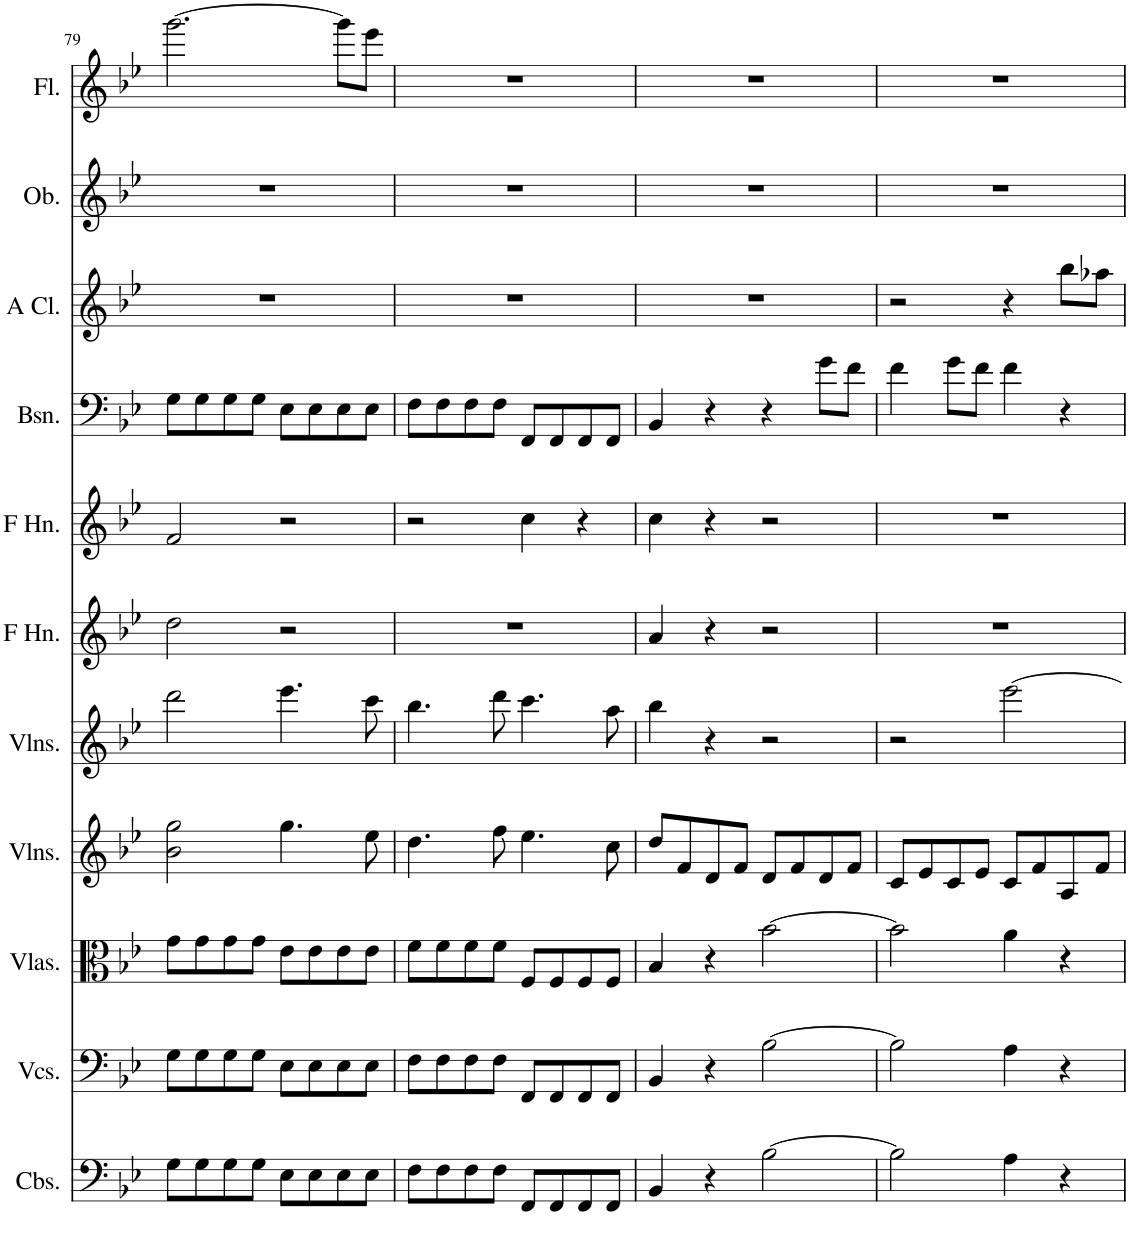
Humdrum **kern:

**kern	**kern	**kern	**kern	**kern	**kern	**kern	**kern	**kern	**kern	**kern
*part11	*part10	*part9	*part8	*part7	*part6	*part5	*part4	*part3	*part2	*part1
*staff11	*staff10	*staff9	*staff8	*staff7	*staff6	*staff5	*staff4	*staff3	*staff2	*staff1
*I"Contrabasses, Basso.	*I"Violoncellos, Violoncello.	*I"Violas, Viola.	*I"Violins, Violino II.	*I"Violins, Violino I.	*I"Horn in F, Corni in G.	*I"Horn in F, Corni in B.	*I"Bassoon, Fagotti.	*I"A Clarinet, Clarinetti.	*I"Oboe, Oboi.	*I"Flute, Flauto.
*I'Cbs.	*I'Vcs.	*I'Vlas.	*I'Vlns.	*I'Vlns.	*	*	*I'Bsn.	*I'A Cl.	*I'Ob.	*I'Fl.
!!LO:PB:g=z
*clefF4	*clefF4	*clefC3	*clefG2	*clefG2	*clefG2	*clefG2	*clefF4	*clefG2	*clefG2	*clefG2
*Trd7c12	*	*	*	*	*Trd4c7	*Trd4c7	*	*Trd2c3	*	*
*k[b-e-]	*k[b-e-]	*k[b-e-]	*k[b-e-]	*k[b-e-]	*k[b-e-]	*k[b-e-]	*k[b-e-]	*k[b-e-]	*k[b-e-]	*k[b-e-]
*M4/4	*M4/4	*M4/4	*M4/4	*M4/4	*M4/4	*M4/4	*M4/4	*M4/4	*M4/4	*M4/4
=79	=79	=79	=79	=79	=79	=79	=79	=79	=79	=79
8G\L	8G\L	8g\L	2b-\ 2gg\	2ddd\	2dd\	2f/	8G\L	1r	1r	[2.ggg\
8G\	8G\	8g\	.	.	.	.	8G\	.	.	.
8G\	8G\	8g\	.	.	.	.	8G\	.	.	.
8G\J	8G\J	8g\J	.	.	.	.	8G\J	.	.	.
8E-\L	8E-\L	8e-\L	4.gg\	4.eee-\	2r	2r	8E-\L	.	.	.
8E-\	8E-\	8e-\	.	.	.	.	8E-\	.	.	.
8E-\	8E-\	8e-\	.	.	.	.	8E-\	.	.	8ggg\L]
8E-\J	8E-\J	8e-\J	8ee-\	8ccc\	.	.	8E-\J	.	.	8eee-\J
=80	=80	=80	=80	=80	=80	=80	=80	=80	=80	=80
8F\L	8F\L	8f\L	4.dd\	4.bb-\	1r	2r	8F\L	1r	1r	1r
8F\	8F\	8f\	.	.	.	.	8F\	.	.	.
8F\	8F\	8f\	.	.	.	.	8F\	.	.	.
8F\J	8F\J	8f\J	8ff\	8ddd\	.	.	8F\J	.	.	.
8FF/L	8FF/L	8F/L	4.ee-\	4.ccc\	.	4cc\	8FF/L	.	.	.
8FF/	8FF/	8F/	.	.	.	.	8FF/	.	.	.
8FF/	8FF/	8F/	.	.	.	4r	8FF/	.	.	.
8FF/J	8FF/J	8F/J	8cc\	8aa\	.	.	8FF/J	.	.	.
=81	=81	=81	=81	=81	=81	=81	=81	=81	=81	=81
4BB-/	4BB-/	4B-/	8dd/L	4bb-\	4a/	4cc\	4BB-/	1r	1r	1r
.	.	.	8f/	.	.	.	.	.	.	.
4r	4r	4r	8d/	4r	4r	4r	4r	.	.	.
.	.	.	8f/J	.	.	.	.	.	.	.
[2B-\	[2B-\	[2b-\	8d/L	2r	2r	2r	4r	.	.	.
.	.	.	8f/	.	.	.	.	.	.	.
.	.	.	8d/	.	.	.	8g\L	.	.	.
.	.	.	8f/J	.	.	.	8f\J	.	.	.
=82	=82	=82	=82	=82	=82	=82	=82	=82	=82	=82
2B-\]	2B-\]	2b-\]	8c/L	2r	1r	1r	4f\	2r	1r	1r
.	.	.	8e-/	.	.	.	.	.	.	.
.	.	.	8c/	.	.	.	8g\L	.	.	.
.	.	.	8e-/J	.	.	.	8f\J	.	.	.
4A\	4A\	4a\	8c/L	[2eee-\	.	.	4f\	4r	.	.
.	.	.	8f/	.	.	.	.	.	.	.
4r	4r	4r	8A/	.	.	.	4r	8bb-\L	.	.
.	.	.	8f/J	.	.	.	.	8aa-X\J	.	.
=	=	=	=	=	=	=	=	=	=	=
*-	*-	*-	*-	*-	*-	*-	*-	*-	*-	*-
